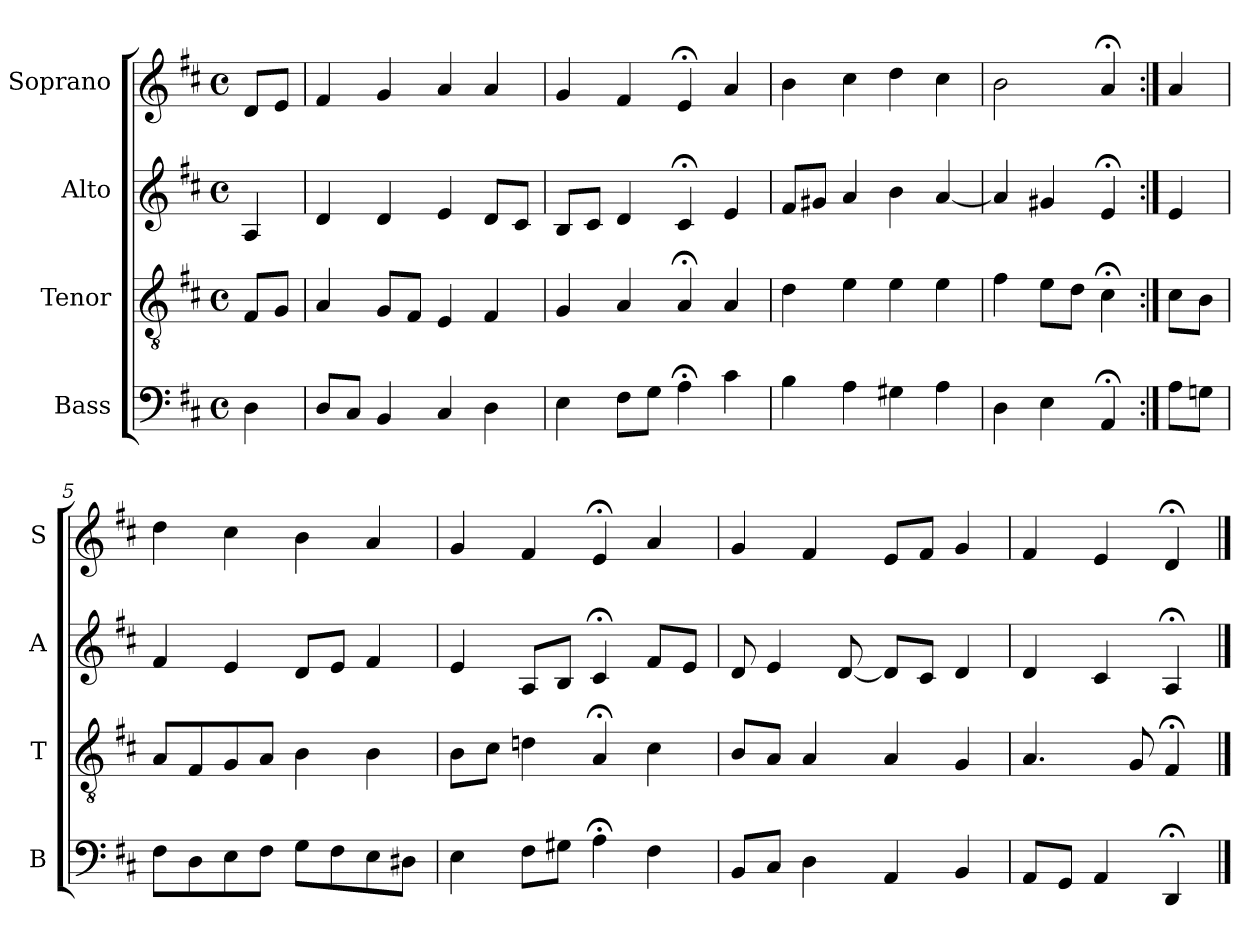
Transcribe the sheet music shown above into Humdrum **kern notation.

**kern	**kern	**kern	**kern
*part4	*part3	*part2	*part1
*staff4	*staff3	*staff2	*staff1
*I"Bass	*I"Tenor	*I"Alto	*I"Soprano
*I'B	*I'T	*I'A	*I'S
*clefF4	*clefGv2	*clefG2	*clefG2
*k[f#c#]	*k[f#c#]	*k[f#c#]	*k[f#c#]
*D:	*D:	*D:	*D:
*M4/4	*M4/4	*M4/4	*M4/4
*met(c)	*met(c)	*met(c)	*met(c)
*MM100	*MM100	*MM100	*MM100
=	=	=	=
4D	8F#L	4A	8dL
.	8GJ	.	8eJ
=1	=1	=1	=1
8DL	4A	4d	4f#
8C#J	.	.	.
4BB	8GL	4d	4g
.	8F#J	.	.
4C#	4E	4e	4a
4D	4F#	8dL	4a
.	.	8c#J	.
=2	=2	=2	=2
4E	4G	8BL	4g
.	.	8c#J	.
8F#L	4A	4d	4f#
8GJ	.	.	.
4A;<	4A;<	4c#;<	4e;<
4c#	4A	4e	4a
=3	=3	=3	=3
4B	4d	8f#L	4b
.	.	8g#XJ	.
4A	4e	4a	4cc#
4G#X	4e	4b	4dd
4A	4e	[4a	4cc#
=4	=4	=4	=4
4D	4f#	4a]	2b
4E	8eL	4g#X	.
.	8dJ	.	.
4AA;<	4c#;<	4e;<	4a;<
=:|!	=:|!	=:|!	=:|!
8AL	8c#L	4e	4a
8GnJ	8BJ	.	.
=5	=5	=5	=5
8F#L	8AL	4f#	4dd
8D	8F#	.	.
8Ei	8Gi	4ei	4cc#i
8F#J	8AJ	.	.
8GL	4B	8dL	4b
8F#	.	8eJ	.
8E	4B	4f#	4a
8D#XJ	.	.	.
=6	=6	=6	=6
4E	8BL	4e	4g
.	8c#J	.	.
8F#L	4dn	8AL	4f#
8G#XJ	.	8BJ	.
4A;<	4A;<	4c#;<	4e;<
4F#	4c#	8f#L	4a
.	.	8eJ	.
=7	=7	=7	=7
8BBL	8BL	8d	4g
8C#J	8AJ	4e	.
4D	4A	.	4f#
.	.	[8d	.
4AA	4A	8dL]	8eL
.	.	8c#J	8f#J
4BB	4G	4d	4g
=8	=8	=8	=8
8AAL	4.A	4d	4f#
8GGJ	.	.	.
4AA	.	4c#	4e
.	8G	.	.
4DD;<	4F#;<	4A;<	4d;<
==	==	==	==
*-	*-	*-	*-
